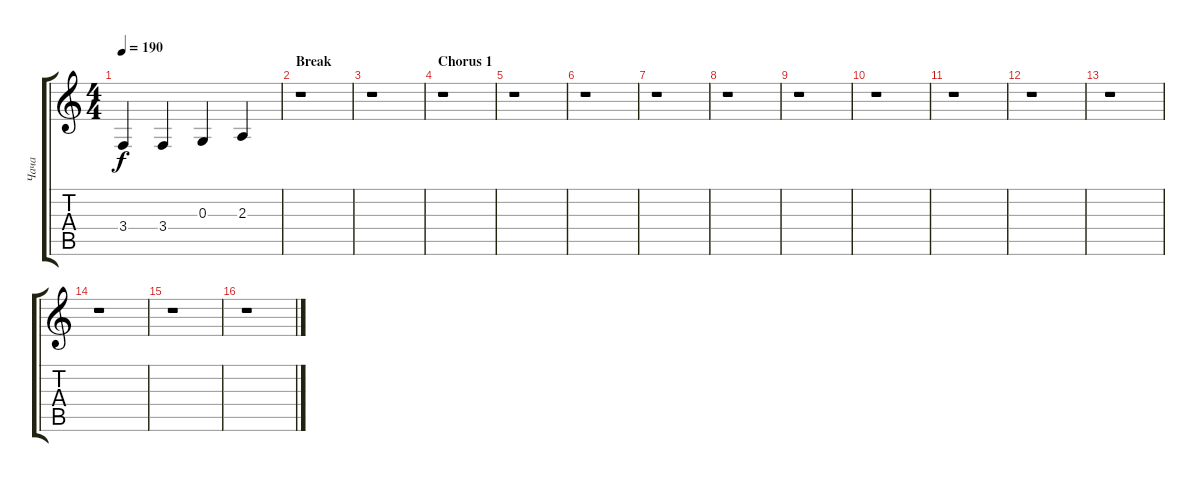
\track ("Чача" "Чача") {instrument synthbrass1}
\staff {score tabs}
\tuning (E4 B3 G3 D3 A2 E2) {hide}
\ts (4 4)
\tempo 190
\clef g2
\ks c
3.4.4{dy f} 3.4.4 0.3.4 2.3.4 |
\section ("" "Break")
r.1 |
r.1 |
\section ("" "Chorus 1")
r.1 |
r.1 |
r.1 |
r.1 |
r.1 |
r.1 |
r.1 |
r.1 |
r.1 |
r.1 |
r.1 |
r.1 |
r.1
